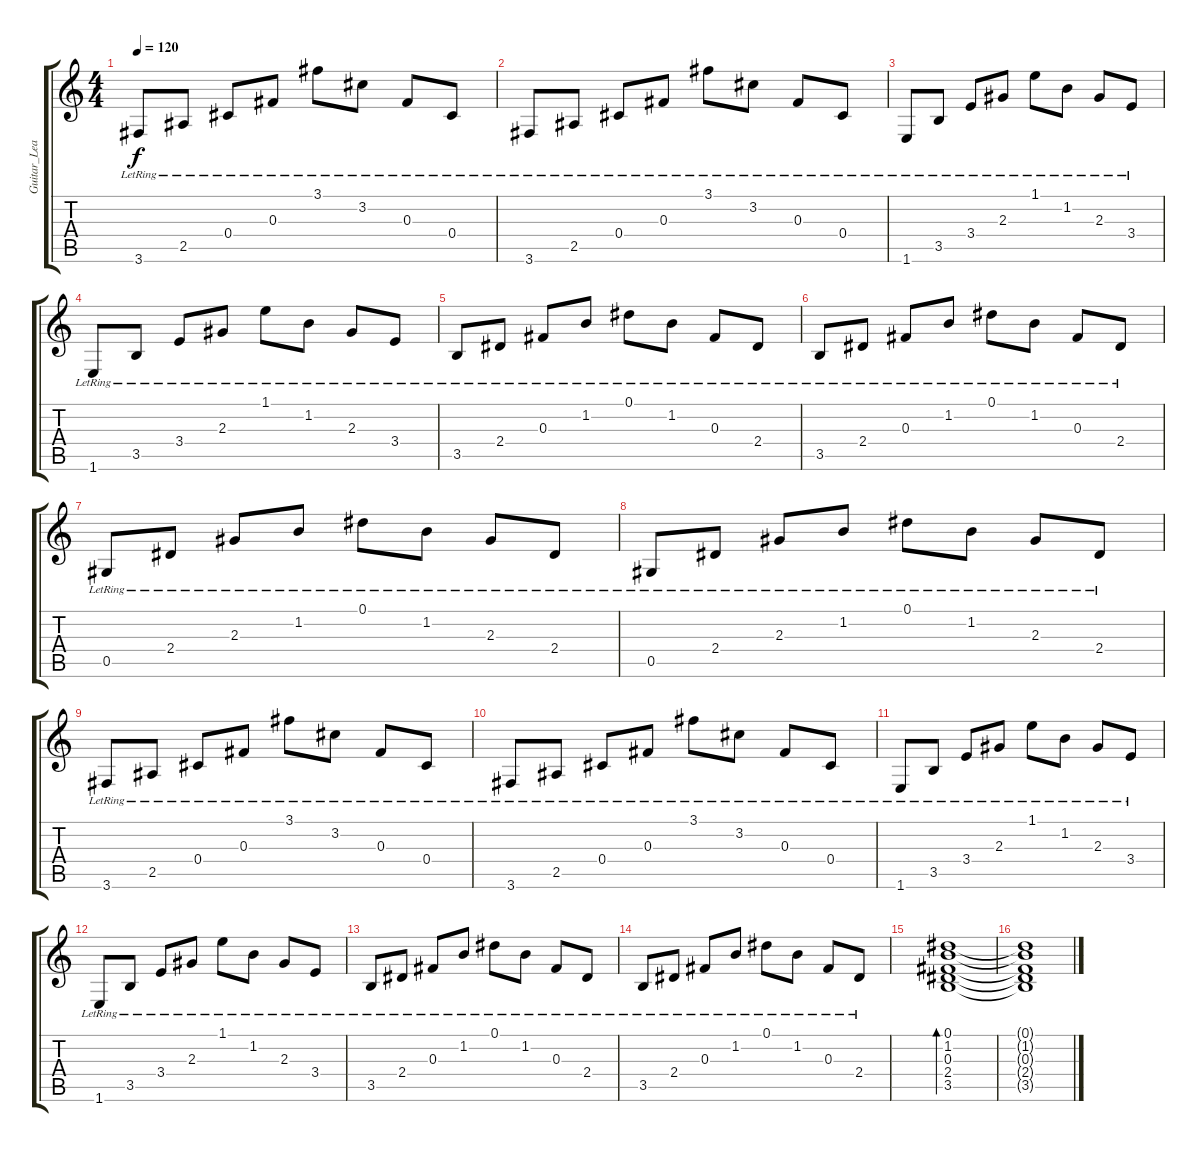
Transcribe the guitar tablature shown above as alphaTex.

\track ("Guitar_Lead" "Guitar_Lea") {instrument acousticguitarsteel}
\staff {score tabs}
\tuning (Eb4 Bb3 Gb3 Db3 Ab2 Eb2) {hide}
\ts (4 4)
\tempo 120
\clef g2
\ks c
3.6{lr}.8{dy f} 2.5{lr}.8 0.4{lr}.8 0.3{lr}.8 3.1{lr}.8 3.2{lr}.8 0.3{lr}.8 0.4{lr}.8 |
3.6{lr}.8 2.5{lr}.8 0.4{lr}.8 0.3{lr}.8 3.1{lr}.8 3.2{lr}.8 0.3{lr}.8 0.4{lr}.8 |
1.6{lr}.8 3.5{lr}.8 3.4{lr}.8 2.3{lr}.8 1.1{lr}.8 1.2{lr}.8 2.3{lr}.8 3.4{lr}.8 |
1.6{lr}.8 3.5{lr}.8 3.4{lr}.8 2.3{lr}.8 1.1{lr}.8 1.2{lr}.8 2.3{lr}.8 3.4{lr}.8 |
3.5{lr}.8 2.4{lr}.8 0.3{lr}.8 1.2{lr}.8 0.1{lr}.8 1.2{lr}.8 0.3{lr}.8 2.4{lr}.8 |
3.5{lr}.8 2.4{lr}.8 0.3{lr}.8 1.2{lr}.8 0.1{lr}.8 1.2{lr}.8 0.3{lr}.8 2.4{lr}.8 |
0.5{lr}.8{instrument electricguitarclean} 2.4{lr}.8 2.3{lr}.8 1.2{lr}.8 0.1{lr}.8 1.2{lr}.8 2.3{lr}.8 2.4{lr}.8 |
0.5{lr}.8 2.4{lr}.8 2.3{lr}.8 1.2{lr}.8 0.1{lr}.8 1.2{lr}.8 2.3{lr}.8 2.4{lr}.8 |
3.6{lr}.8 2.5{lr}.8 0.4{lr}.8 0.3{lr}.8 3.1{lr}.8 3.2{lr}.8 0.3{lr}.8 0.4{lr}.8 |
3.6{lr}.8 2.5{lr}.8 0.4{lr}.8 0.3{lr}.8 3.1{lr}.8 3.2{lr}.8 0.3{lr}.8 0.4{lr}.8 |
1.6{lr}.8 3.5{lr}.8 3.4{lr}.8 2.3{lr}.8 1.1{lr}.8 1.2{lr}.8 2.3{lr}.8 3.4{lr}.8 |
1.6{lr}.8 3.5{lr}.8 3.4{lr}.8 2.3{lr}.8 1.1{lr}.8 1.2{lr}.8 2.3{lr}.8 3.4{lr}.8 |
3.5{lr}.8 2.4{lr}.8 0.3{lr}.8 1.2{lr}.8 0.1{lr}.8 1.2{lr}.8 0.3{lr}.8 2.4{lr}.8 |
3.5{lr}.8 2.4{lr}.8 0.3{lr}.8 1.2{lr}.8 0.1{lr}.8 1.2{lr}.8 0.3{lr}.8 2.4{lr}.8 |
(0.1 1.2 0.3 2.4 3.5).1{bd 60} |
(0.1{t} 1.2{t} 0.3{t} 2.4{t} 3.5{t}).1
